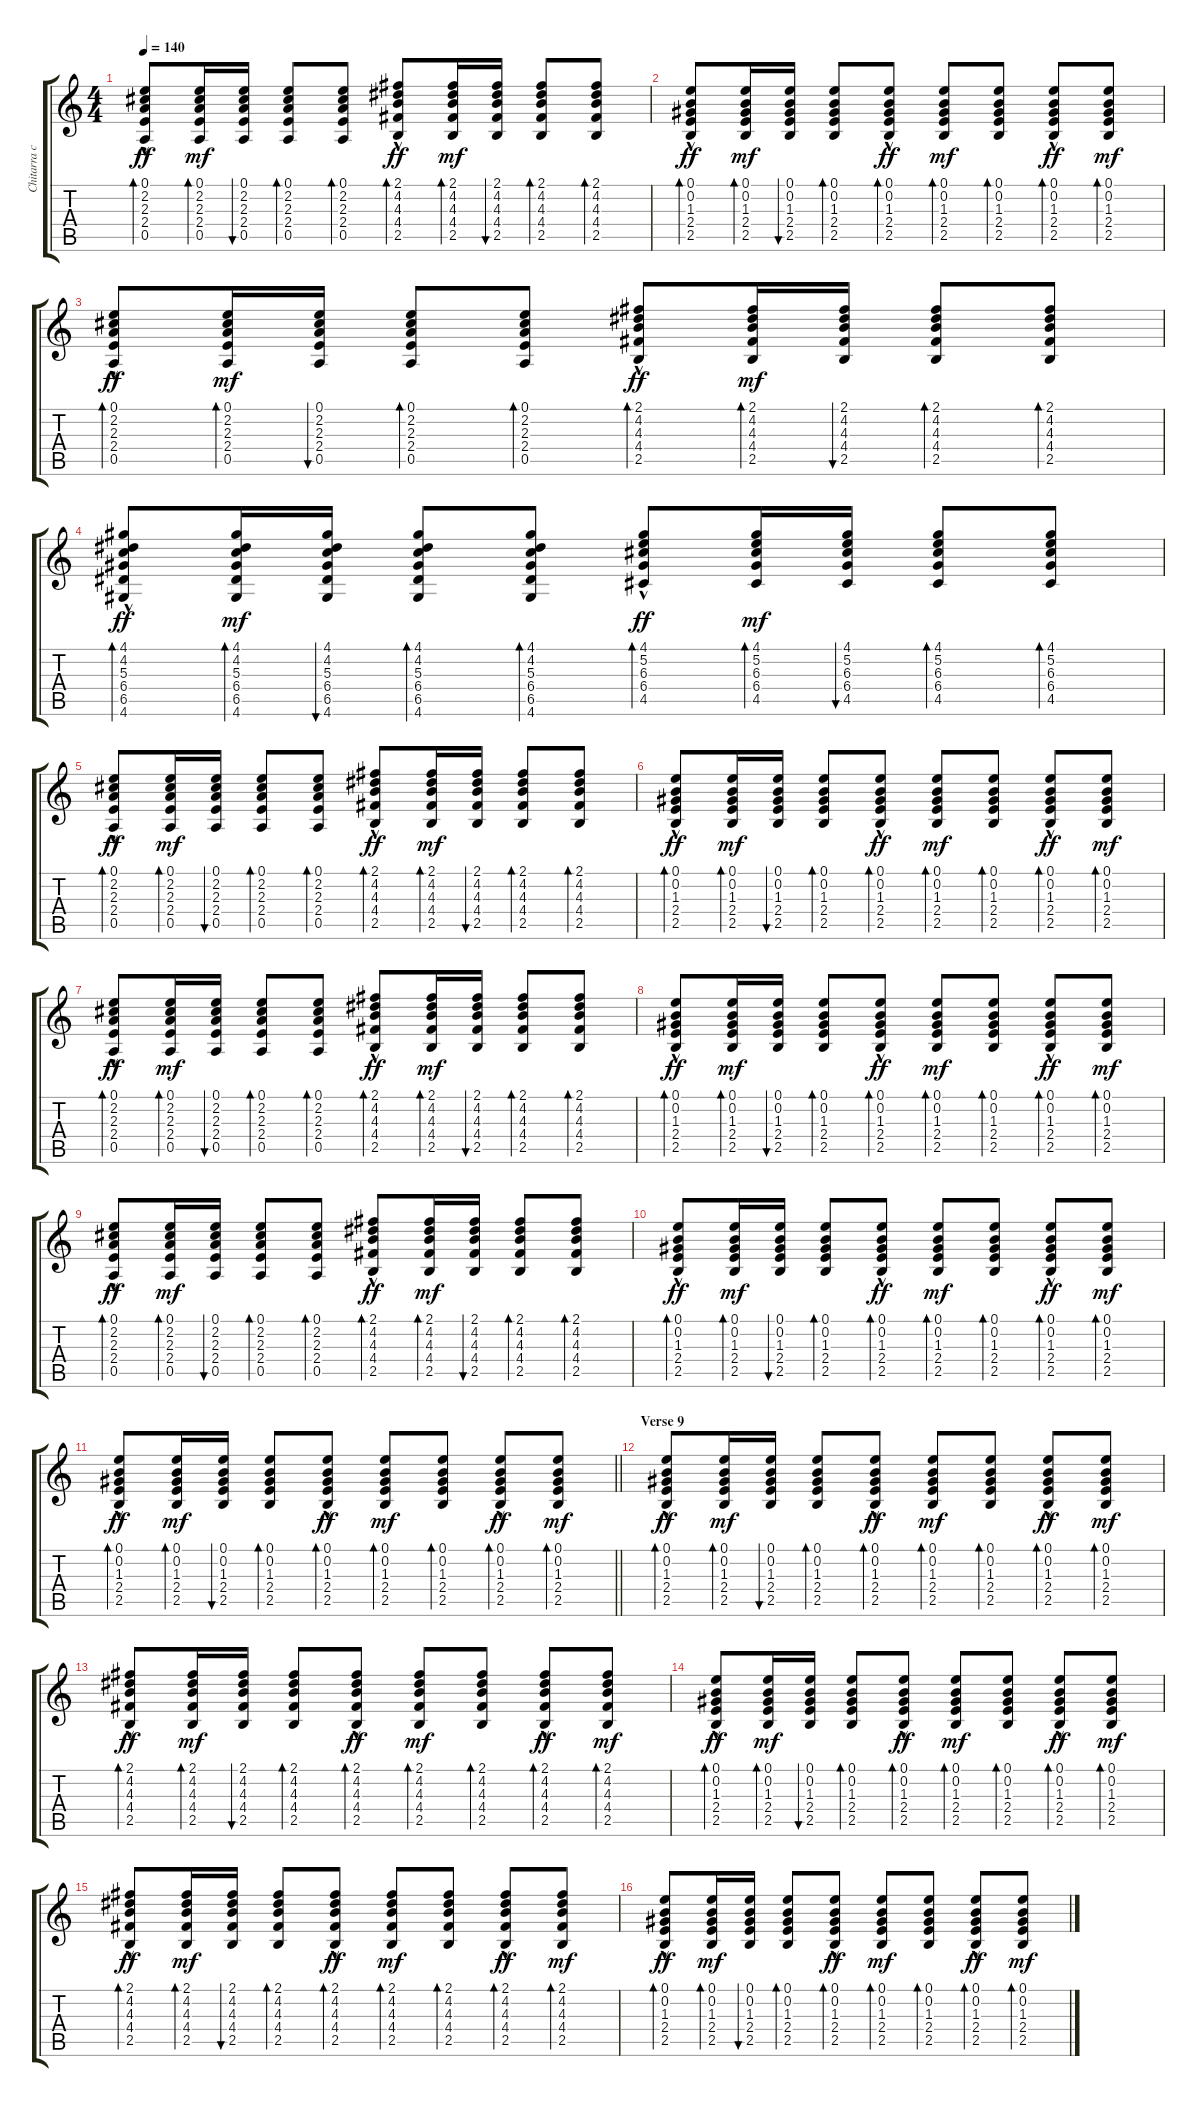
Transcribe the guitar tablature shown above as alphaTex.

\track ("Chitarra classica 2" "Chitarra c") {instrument acousticguitarnylon}
\staff {score tabs}
\tuning (E4 B3 G3 D3 A2 E2) {hide}
\ts (4 4)
\tempo 140
\clef g2
\ks c
(0.1{hac} 2.2{hac} 2.3{hac} 2.4{hac} 0.5{hac}).8{bd 60 dy ff} (0.1 2.2 2.3 2.4 0.5).16{bd 60 dy mf} (0.1 2.2 2.3 2.4 0.5).16{bu 60} (0.1 2.2 2.3 2.4 0.5).8{bd 60} (0.1 2.2 2.3 2.4 0.5).8{bd 60} (2.1{hac} 4.2{hac} 4.3{hac} 4.4{hac} 2.5{hac}).8{bd 60 dy ff} (2.1 4.2 4.3 4.4 2.5).16{bd 60 dy mf} (2.1 4.2 4.3 4.4 2.5).16{bu 60} (2.1 4.2 4.3 4.4 2.5).8{bd 60} (2.1 4.2 4.3 4.4 2.5).8{bd 60} |
(0.1{hac} 0.2{hac} 1.3{hac} 2.4{hac} 2.5).8{bd 60 dy ff} (0.1 0.2 1.3 2.4 2.5).16{bd 60 dy mf} (0.1 0.2 1.3 2.4 2.5).16{bu 60} (0.1 0.2 1.3 2.4 2.5).8{bd 60} (0.1{hac} 0.2{hac} 1.3{hac} 2.4{hac} 2.5).8{bd 120 dy ff} (0.1 0.2 1.3 2.4 2.5).8{bd 60 dy mf} (0.1 0.2 1.3 2.4 2.5).8{bd 120} (0.1{hac} 0.2{hac} 1.3{hac} 2.4{hac} 2.5).8{bd 60 dy ff} (0.1 0.2 1.3 2.4 2.5).8{bd 120 dy mf} |
(0.1{hac} 2.2{hac} 2.3{hac} 2.4{hac} 0.5{hac}).8{bd 60 dy ff} (0.1 2.2 2.3 2.4 0.5).16{bd 60 dy mf} (0.1 2.2 2.3 2.4 0.5).16{bu 60} (0.1 2.2 2.3 2.4 0.5).8{bd 60} (0.1 2.2 2.3 2.4 0.5).8{bd 60} (2.1{hac} 4.2{hac} 4.3{hac} 4.4{hac} 2.5{hac}).8{bd 60 dy ff} (2.1 4.2 4.3 4.4 2.5).16{bd 60 dy mf} (2.1 4.2 4.3 4.4 2.5).16{bu 60} (2.1 4.2 4.3 4.4 2.5).8{bd 60} (2.1 4.2 4.3 4.4 2.5).8{bd 60} |
(4.1{hac} 4.2{hac} 5.3{hac} 6.4{hac} 6.5{hac} 4.6{hac}).8{bd 60 dy ff} (4.1 4.2 5.3 6.4 6.5 4.6).16{bd 60 dy mf} (4.1 4.2 5.3 6.4 6.5 4.6).16{bu 60} (4.1 4.2 5.3 6.4 6.5 4.6).8{bd 60} (4.1 4.2 5.3 6.4 6.5 4.6).8{bd 60} (4.1{hac} 5.2{hac} 6.3{hac} 6.4{hac} 4.5{hac}).8{bd 60 dy ff} (4.1 5.2 6.3 6.4 4.5).16{bd 60 dy mf} (4.1 5.2 6.3 6.4 4.5).16{bu 60} (4.1 5.2 6.3 6.4 4.5).8{bd 60} (4.1 5.2 6.3 6.4 4.5).8{bd 60} |
(0.1{hac} 2.2{hac} 2.3{hac} 2.4{hac} 0.5{hac}).8{bd 60 dy ff} (0.1 2.2 2.3 2.4 0.5).16{bd 60 dy mf} (0.1 2.2 2.3 2.4 0.5).16{bu 60} (0.1 2.2 2.3 2.4 0.5).8{bd 60} (0.1 2.2 2.3 2.4 0.5).8{bd 60} (2.1{hac} 4.2{hac} 4.3{hac} 4.4{hac} 2.5{hac}).8{bd 60 dy ff} (2.1 4.2 4.3 4.4 2.5).16{bd 60 dy mf} (2.1 4.2 4.3 4.4 2.5).16{bu 60} (2.1 4.2 4.3 4.4 2.5).8{bd 60} (2.1 4.2 4.3 4.4 2.5).8{bd 60} |
(0.1{hac} 0.2{hac} 1.3{hac} 2.4{hac} 2.5).8{bd 60 dy ff} (0.1 0.2 1.3 2.4 2.5).16{bd 60 dy mf} (0.1 0.2 1.3 2.4 2.5).16{bu 60} (0.1 0.2 1.3 2.4 2.5).8{bd 60} (0.1{hac} 0.2{hac} 1.3{hac} 2.4{hac} 2.5).8{bd 120 dy ff} (0.1 0.2 1.3 2.4 2.5).8{bd 60 dy mf} (0.1 0.2 1.3 2.4 2.5).8{bd 120} (0.1{hac} 0.2{hac} 1.3{hac} 2.4{hac} 2.5).8{bd 60 dy ff} (0.1 0.2 1.3 2.4 2.5).8{bd 120 dy mf} |
(0.1{hac} 2.2{hac} 2.3{hac} 2.4{hac} 0.5{hac}).8{bd 60 dy ff} (0.1 2.2 2.3 2.4 0.5).16{bd 60 dy mf} (0.1 2.2 2.3 2.4 0.5).16{bu 60} (0.1 2.2 2.3 2.4 0.5).8{bd 60} (0.1 2.2 2.3 2.4 0.5).8{bd 60} (2.1{hac} 4.2{hac} 4.3{hac} 4.4{hac} 2.5{hac}).8{bd 60 dy ff} (2.1 4.2 4.3 4.4 2.5).16{bd 60 dy mf} (2.1 4.2 4.3 4.4 2.5).16{bu 60} (2.1 4.2 4.3 4.4 2.5).8{bd 60} (2.1 4.2 4.3 4.4 2.5).8{bd 60} |
(0.1{hac} 0.2{hac} 1.3{hac} 2.4{hac} 2.5).8{bd 60 dy ff} (0.1 0.2 1.3 2.4 2.5).16{bd 60 dy mf} (0.1 0.2 1.3 2.4 2.5).16{bu 60} (0.1 0.2 1.3 2.4 2.5).8{bd 60} (0.1{hac} 0.2{hac} 1.3{hac} 2.4{hac} 2.5).8{bd 120 dy ff} (0.1 0.2 1.3 2.4 2.5).8{bd 60 dy mf} (0.1 0.2 1.3 2.4 2.5).8{bd 120} (0.1{hac} 0.2{hac} 1.3{hac} 2.4{hac} 2.5).8{bd 60 dy ff} (0.1 0.2 1.3 2.4 2.5).8{bd 120 dy mf} |
(0.1{hac} 2.2{hac} 2.3{hac} 2.4{hac} 0.5{hac}).8{bd 60 dy ff} (0.1 2.2 2.3 2.4 0.5).16{bd 60 dy mf} (0.1 2.2 2.3 2.4 0.5).16{bu 60} (0.1 2.2 2.3 2.4 0.5).8{bd 60} (0.1 2.2 2.3 2.4 0.5).8{bd 60} (2.1{hac} 4.2{hac} 4.3{hac} 4.4{hac} 2.5{hac}).8{bd 60 dy ff} (2.1 4.2 4.3 4.4 2.5).16{bd 60 dy mf} (2.1 4.2 4.3 4.4 2.5).16{bu 60} (2.1 4.2 4.3 4.4 2.5).8{bd 60} (2.1 4.2 4.3 4.4 2.5).8{bd 60} |
(0.1{hac} 0.2{hac} 1.3{hac} 2.4{hac} 2.5).8{bd 60 dy ff} (0.1 0.2 1.3 2.4 2.5).16{bd 60 dy mf} (0.1 0.2 1.3 2.4 2.5).16{bu 60} (0.1 0.2 1.3 2.4 2.5).8{bd 60} (0.1{hac} 0.2{hac} 1.3{hac} 2.4{hac} 2.5).8{bd 120 dy ff} (0.1 0.2 1.3 2.4 2.5).8{bd 60 dy mf} (0.1 0.2 1.3 2.4 2.5).8{bd 120} (0.1{hac} 0.2{hac} 1.3{hac} 2.4{hac} 2.5).8{bd 60 dy ff} (0.1 0.2 1.3 2.4 2.5).8{bd 120 dy mf} |
\barLineRight lightlight
(0.1{hac} 0.2{hac} 1.3{hac} 2.4{hac} 2.5).8{bd 60 dy ff} (0.1 0.2 1.3 2.4 2.5).16{bd 60 dy mf} (0.1 0.2 1.3 2.4 2.5).16{bu 60} (0.1 0.2 1.3 2.4 2.5).8{bd 60} (0.1{hac} 0.2{hac} 1.3{hac} 2.4{hac} 2.5).8{bd 120 dy ff} (0.1 0.2 1.3 2.4 2.5).8{bd 60 dy mf} (0.1 0.2 1.3 2.4 2.5).8{bd 120} (0.1{hac} 0.2{hac} 1.3{hac} 2.4{hac} 2.5).8{bd 60 dy ff} (0.1 0.2 1.3 2.4 2.5).8{bd 120 dy mf} |
\section ("" "Verse 9")
(0.1{hac} 0.2{hac} 1.3{hac} 2.4{hac} 2.5).8{bd 60 dy ff} (0.1 0.2 1.3 2.4 2.5).16{bd 60 dy mf} (0.1 0.2 1.3 2.4 2.5).16{bu 60} (0.1 0.2 1.3 2.4 2.5).8{bd 60} (0.1{hac} 0.2{hac} 1.3{hac} 2.4{hac} 2.5).8{bd 120 dy ff} (0.1 0.2 1.3 2.4 2.5).8{bd 60 dy mf} (0.1 0.2 1.3 2.4 2.5).8{bd 120} (0.1{hac} 0.2{hac} 1.3{hac} 2.4{hac} 2.5).8{bd 60 dy ff} (0.1 0.2 1.3 2.4 2.5).8{bd 120 dy mf} |
(2.1{hac} 4.2{hac} 4.3{hac} 4.4{hac} 2.5{hac}).8{bd 120 dy ff} (2.1 4.2 4.3 4.4 2.5).16{bd 60 dy mf} (2.1 4.2 4.3 4.4 2.5).16{bu 60} (2.1 4.2 4.3 4.4 2.5).8{bd 60} (2.1{hac} 4.2{hac} 4.3{hac} 4.4{hac} 2.5{hac}).8{bd 120 dy ff} (2.1 4.2 4.3 4.4 2.5).8{bd 60 dy mf} (2.1 4.2 4.3 4.4 2.5).8{bd 120} (2.1{hac} 4.2{hac} 4.3{hac} 4.4{hac} 2.5{hac}).8{bd 60 dy ff} (2.1 4.2 4.3 4.4 2.5).8{bd 120 dy mf} |
(0.1{hac} 0.2{hac} 1.3{hac} 2.4{hac} 2.5).8{bd 60 dy ff} (0.1 0.2 1.3 2.4 2.5).16{bd 60 dy mf} (0.1 0.2 1.3 2.4 2.5).16{bu 60} (0.1 0.2 1.3 2.4 2.5).8{bd 60} (0.1{hac} 0.2{hac} 1.3{hac} 2.4{hac} 2.5).8{bd 120 dy ff} (0.1 0.2 1.3 2.4 2.5).8{bd 60 dy mf} (0.1 0.2 1.3 2.4 2.5).8{bd 120} (0.1{hac} 0.2{hac} 1.3{hac} 2.4{hac} 2.5).8{bd 60 dy ff} (0.1 0.2 1.3 2.4 2.5).8{bd 120 dy mf} |
(2.1{hac} 4.2{hac} 4.3{hac} 4.4{hac} 2.5{hac}).8{bd 120 dy ff} (2.1 4.2 4.3 4.4 2.5).16{bd 60 dy mf} (2.1 4.2 4.3 4.4 2.5).16{bu 60} (2.1 4.2 4.3 4.4 2.5).8{bd 60} (2.1{hac} 4.2{hac} 4.3{hac} 4.4{hac} 2.5{hac}).8{bd 120 dy ff} (2.1 4.2 4.3 4.4 2.5).8{bd 60 dy mf} (2.1 4.2 4.3 4.4 2.5).8{bd 120} (2.1{hac} 4.2{hac} 4.3{hac} 4.4{hac} 2.5{hac}).8{bd 60 dy ff} (2.1 4.2 4.3 4.4 2.5).8{bd 120 dy mf} |
(0.1{hac} 0.2{hac} 1.3{hac} 2.4{hac} 2.5).8{bd 60 dy ff} (0.1 0.2 1.3 2.4 2.5).16{bd 60 dy mf} (0.1 0.2 1.3 2.4 2.5).16{bu 60} (0.1 0.2 1.3 2.4 2.5).8{bd 60} (0.1{hac} 0.2{hac} 1.3{hac} 2.4{hac} 2.5).8{bd 120 dy ff} (0.1 0.2 1.3 2.4 2.5).8{bd 60 dy mf} (0.1 0.2 1.3 2.4 2.5).8{bd 120} (0.1{hac} 0.2{hac} 1.3{hac} 2.4{hac} 2.5).8{bd 60 dy ff} (0.1 0.2 1.3 2.4 2.5).8{bd 120 dy mf}
